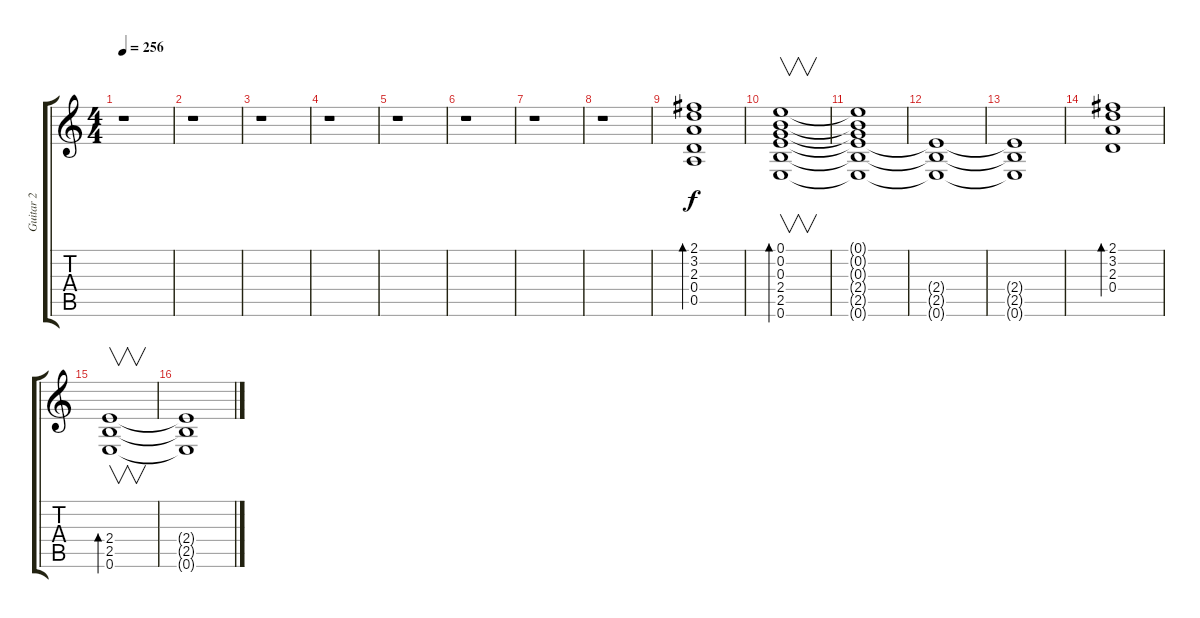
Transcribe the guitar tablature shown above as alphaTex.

\track ("Guitar 2" "Guitar 2") {instrument electricguitarclean}
\staff {score tabs}
\tuning (E4 B3 G3 D3 A2 E2) {hide}
\ts (4 4)
\tempo 256
\clef g2
\ks c
r.1{dy f} |
r.1 |
r.1 |
r.1 |
r.1 |
r.1 |
r.1 |
r.1 |
(2.1 3.2 2.3 0.4 0.5).1{bd 480} |
(0.1 0.2 0.3 2.4 2.5 0.6).1{v bd 480} |
(0.1{t} 0.2{t} 0.3{t} 2.4{t} 2.5{t} 0.6{t}).1 |
(2.4{t} 2.5{t} 0.6{t}).1 |
(2.4{t} 2.5{t} 0.6{t}).1 |
(2.1 3.2 2.3 0.4).1{bd 480} |
(2.4 2.5 0.6).1{v bd 480} |
(2.4{t} 2.5{t} 0.6{t}).1
